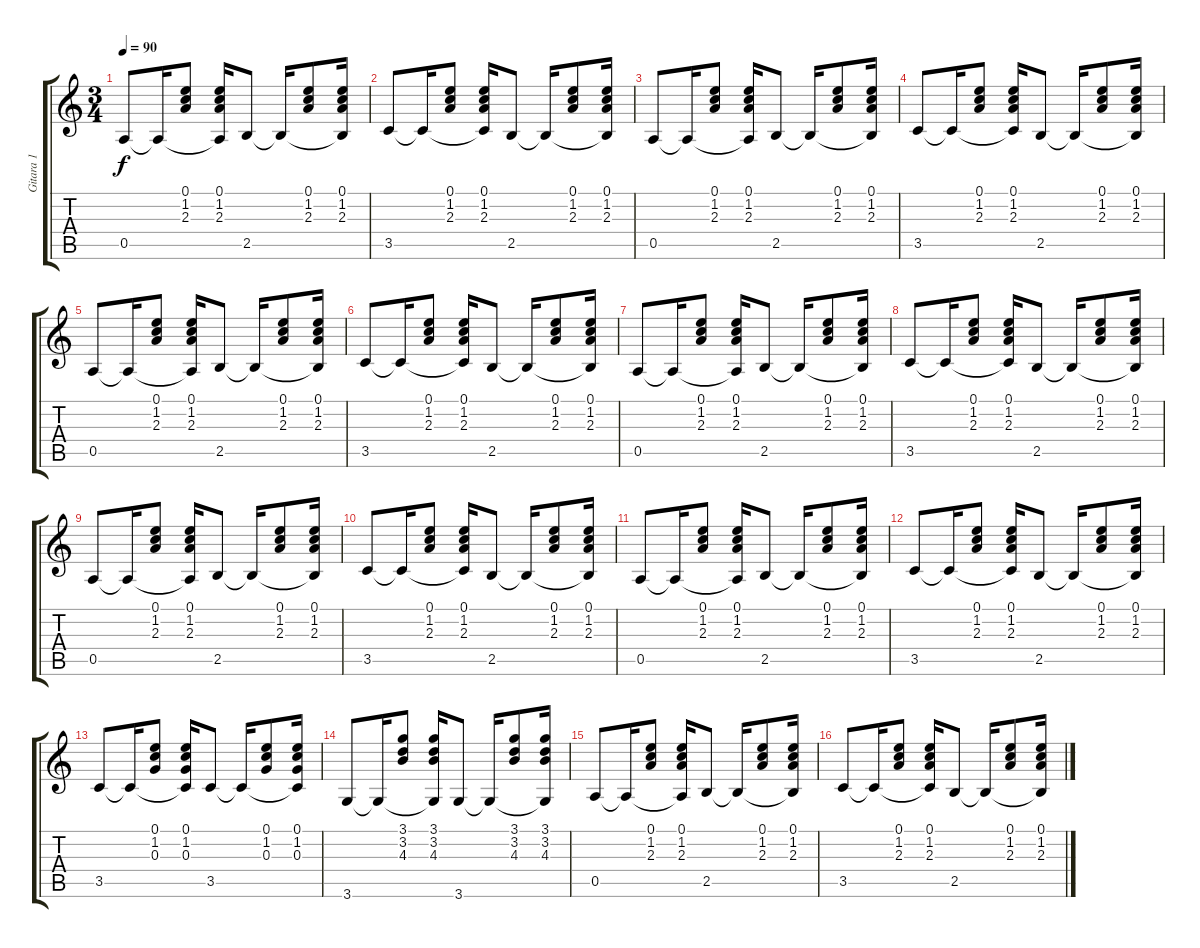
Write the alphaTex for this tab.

\track ("Gitara 1" "Gitara 1") {instrument acousticguitarsteel}
\staff {score tabs}
\tuning (E4 B3 G3 D3 A2 E2) {hide}
\ts (3 4)
\tempo 90
\clef g2
\ks c
0.5.8{dy f instrument acousticguitarsteel} 0.5{t}.16 (0.1 1.2 2.3).8 (0.1 1.2 2.3 0.5{t}).16 2.5.8 2.5{t}.16 (0.1 1.2 2.3).8 (0.1 1.2 2.3 2.5{t}).16 |
3.5.8 3.5{t}.16 (0.1 1.2 2.3).8 (0.1 1.2 2.3 3.5{t}).16 2.5.8 2.5{t}.16 (0.1 1.2 2.3).8 (0.1 1.2 2.3 2.5{t}).16 |
0.5.8 0.5{t}.16 (0.1 1.2 2.3).8 (0.1 1.2 2.3 0.5{t}).16 2.5.8 2.5{t}.16 (0.1 1.2 2.3).8 (0.1 1.2 2.3 2.5{t}).16 |
3.5.8 3.5{t}.16 (0.1 1.2 2.3).8 (0.1 1.2 2.3 3.5{t}).16 2.5.8 2.5{t}.16 (0.1 1.2 2.3).8 (0.1 1.2 2.3 2.5{t}).16 |
0.5.8 0.5{t}.16 (0.1 1.2 2.3).8 (0.1 1.2 2.3 0.5{t}).16 2.5.8 2.5{t}.16 (0.1 1.2 2.3).8 (0.1 1.2 2.3 2.5{t}).16 |
3.5.8 3.5{t}.16 (0.1 1.2 2.3).8 (0.1 1.2 2.3 3.5{t}).16 2.5.8 2.5{t}.16 (0.1 1.2 2.3).8 (0.1 1.2 2.3 2.5{t}).16 |
0.5.8 0.5{t}.16 (0.1 1.2 2.3).8 (0.1 1.2 2.3 0.5{t}).16 2.5.8 2.5{t}.16 (0.1 1.2 2.3).8 (0.1 1.2 2.3 2.5{t}).16 |
3.5.8 3.5{t}.16 (0.1 1.2 2.3).8 (0.1 1.2 2.3 3.5{t}).16 2.5.8 2.5{t}.16 (0.1 1.2 2.3).8 (0.1 1.2 2.3 2.5{t}).16 |
0.5.8 0.5{t}.16 (0.1 1.2 2.3).8 (0.1 1.2 2.3 0.5{t}).16 2.5.8 2.5{t}.16 (0.1 1.2 2.3).8 (0.1 1.2 2.3 2.5{t}).16 |
3.5.8 3.5{t}.16 (0.1 1.2 2.3).8 (0.1 1.2 2.3 3.5{t}).16 2.5.8 2.5{t}.16 (0.1 1.2 2.3).8 (0.1 1.2 2.3 2.5{t}).16 |
0.5.8 0.5{t}.16 (0.1 1.2 2.3).8 (0.1 1.2 2.3 0.5{t}).16 2.5.8 2.5{t}.16 (0.1 1.2 2.3).8 (0.1 1.2 2.3 2.5{t}).16 |
3.5.8 3.5{t}.16 (0.1 1.2 2.3).8 (0.1 1.2 2.3 3.5{t}).16 2.5.8 2.5{t}.16 (0.1 1.2 2.3).8 (0.1 1.2 2.3 2.5{t}).16 |
3.5.8 3.5{t}.16 (0.1 1.2 0.3).8 (0.1 1.2 0.3 3.5{t}).16 3.5.8 3.5{t}.16 (0.1 1.2 0.3).8 (0.1 1.2 0.3 3.5{t}).16 |
3.6.8 3.6{t}.16 (3.1 3.2 4.3).8 (3.1 3.2 4.3 3.6{t}).16 3.6.8 3.6{t}.16 (3.1 3.2 4.3).8 (3.1 3.2 4.3 3.6{t}).16 |
0.5.8 0.5{t}.16 (0.1 1.2 2.3).8 (0.1 1.2 2.3 0.5{t}).16 2.5.8 2.5{t}.16 (0.1 1.2 2.3).8 (0.1 1.2 2.3 2.5{t}).16 |
3.5.8 3.5{t}.16 (0.1 1.2 2.3).8 (0.1 1.2 2.3 3.5{t}).16 2.5.8 2.5{t}.16 (0.1 1.2 2.3).8 (0.1 1.2 2.3 2.5{t}).16
